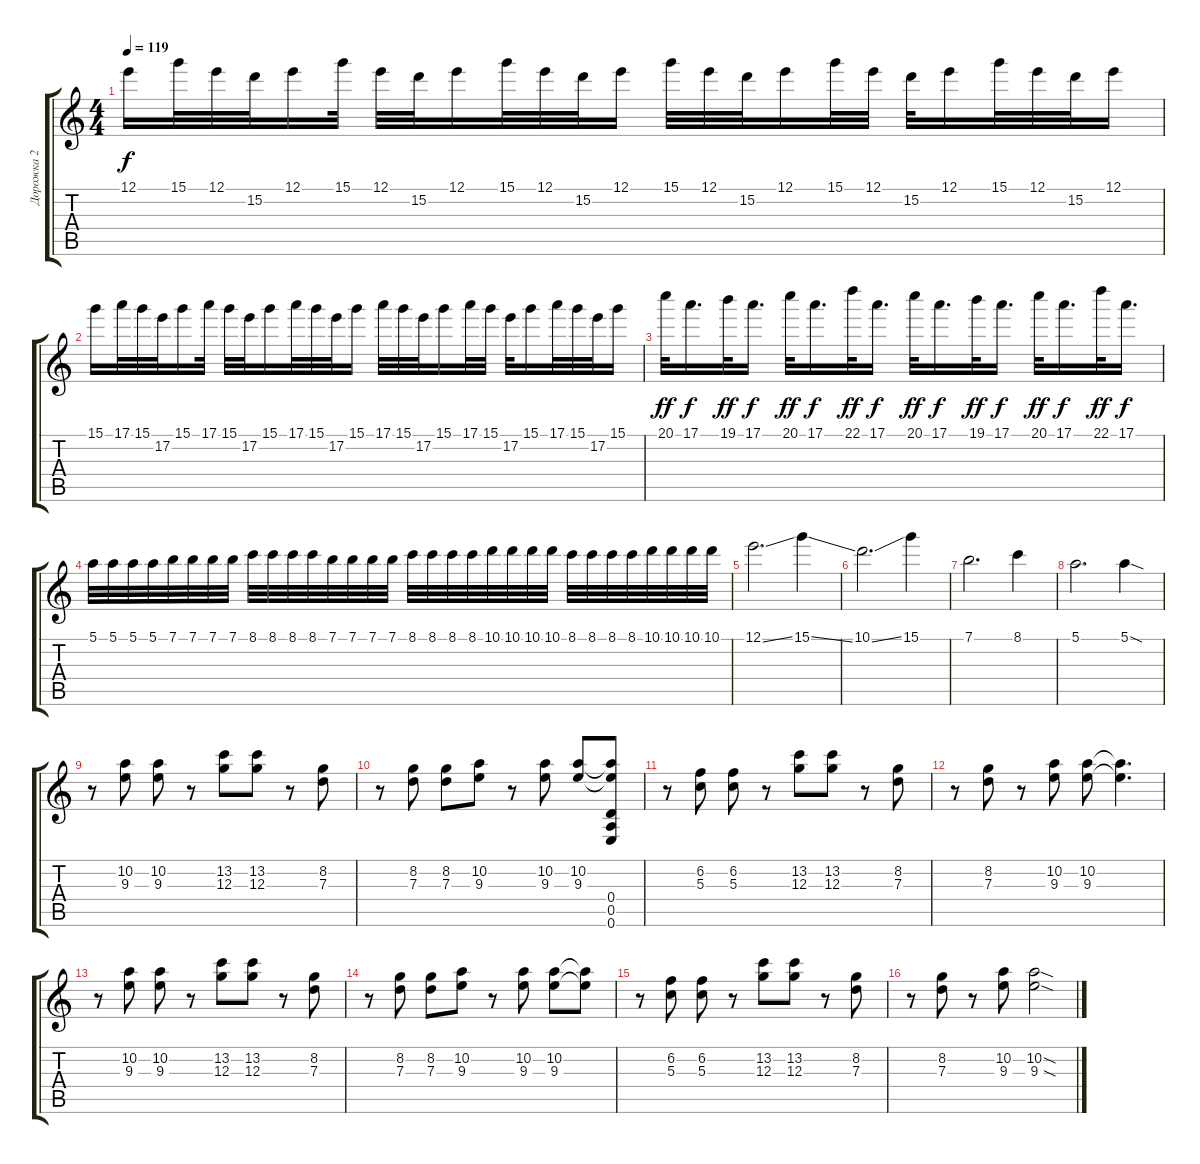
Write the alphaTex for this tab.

\track ("Дорожка 2" "Дорожка 2") {instrument distortionguitar}
\staff {score tabs}
\tuning (E4 B3 G3 D3 A2 E2) {hide}
\ts (4 4)
\tempo 119
\clef g2
\ks c
12.1.16{dy f} 15.1.32 12.1.32 15.2.32 12.1.16 15.1.32 12.1.32 15.2.32 12.1.16 15.1.32 12.1.32 15.2.32 12.1.16 15.1.32 12.1.32 15.2.32 12.1.16 15.1.32 12.1.32 15.2.32 12.1.16 15.1.32 12.1.32 15.2.32 12.1.16 |
15.1.16 17.1.32 15.1.32 17.2.32 15.1.16 17.1.32 15.1.32 17.2.32 15.1.16 17.1.32 15.1.32 17.2.32 15.1.16 17.1.32 15.1.32 17.2.32 15.1.16 17.1.32 15.1.32 17.2.32 15.1.16 17.1.32 15.1.32 17.2.32 15.1.16 |
20.1.32{dy ff} 17.1.16{d dy f} 19.1.32{dy ff} 17.1.16{d dy f} 20.1.32{dy ff} 17.1.16{d dy f} 22.1.32{dy ff} 17.1.16{d dy f} 20.1.32{dy ff} 17.1.16{d dy f} 19.1.32{dy ff} 17.1.16{d dy f} 20.1.32{dy ff} 17.1.16{d dy f} 22.1.32{dy ff} 17.1.16{d dy f} |
5.1.32 5.1.32 5.1.32 5.1.32 7.1.32 7.1.32 7.1.32 7.1.32 8.1.32 8.1.32 8.1.32 8.1.32 7.1.32 7.1.32 7.1.32 7.1.32 8.1.32 8.1.32 8.1.32 8.1.32 10.1.32 10.1.32 10.1.32 10.1.32 8.1.32 8.1.32 8.1.32 8.1.32 10.1.32 10.1.32 10.1.32 10.1.32 |
12.1{ss}.2{d} 15.1{ss}.4 |
10.1{ss}.2{d} 15.1.4 |
7.1.2{d} 8.1.4 |
5.1.2{d} 5.1{sod}.4 |
r.8 (10.2 9.3).8 (10.2 9.3).8 r.8 (13.2 12.3).8 (13.2 12.3).8 r.8 (8.2 7.3).8 |
r.8 (8.2 7.3).8 (8.2 7.3).8 (10.2 9.3).8 r.8 (10.2 9.3).8 (10.2 9.3).8 (10.2{t} 9.3{t} 0.4 0.5 0.6).8 |
r.8 (6.2 5.3).8 (6.2 5.3).8 r.8 (13.2 12.3).8 (13.2 12.3).8 r.8 (8.2 7.3).8 |
r.8 (8.2 7.3).8 r.8 (10.2 9.3).8 (10.2 9.3).8 (10.2{t} 9.3{t}).4{d} |
r.8 (10.2 9.3).8 (10.2 9.3).8 r.8 (13.2 12.3).8 (13.2 12.3).8 r.8 (8.2 7.3).8 |
r.8 (8.2 7.3).8 (8.2 7.3).8 (10.2 9.3).8 r.8 (10.2 9.3).8 (10.2 9.3).8 (10.2{t} 9.3{t}).8 |
r.8 (6.2 5.3).8 (6.2 5.3).8 r.8 (13.2 12.3).8 (13.2 12.3).8 r.8 (8.2 7.3).8 |
r.8 (8.2 7.3).8 r.8 (10.2 9.3).8 (10.2{sod} 9.3{sod}).2
